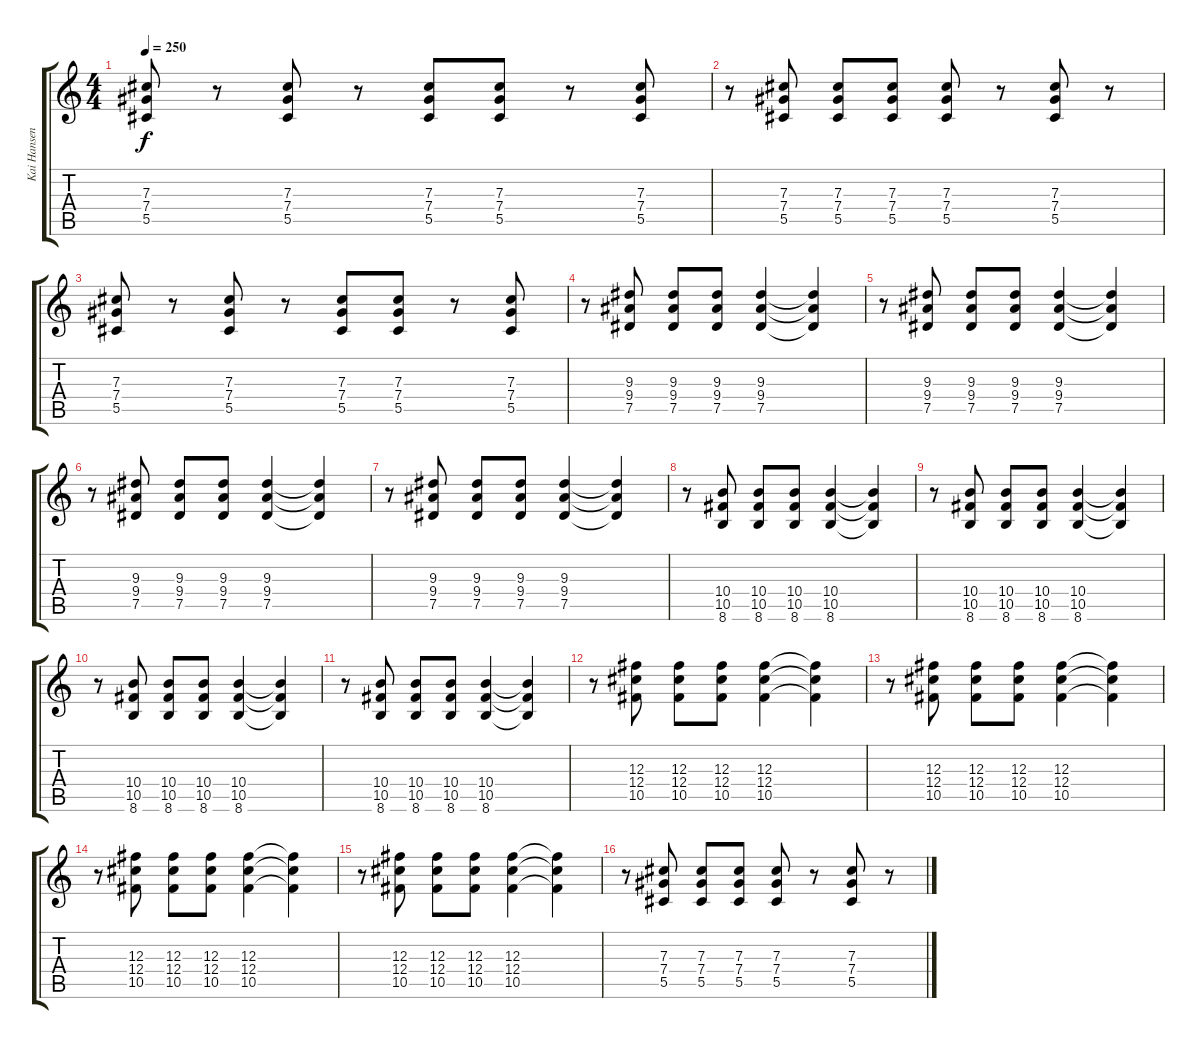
\track ("Kai Hansen" "Kai Hansen") {instrument electricguitarclean}
\staff {score tabs}
\tuning (Eb4 Bb3 Gb3 Db3 Ab2 Eb2) {hide}
\ts (4 4)
\tempo 250
\clef g2
\ks c
(7.3 7.4 5.5).8{dy f} r.8 (7.3 7.4 5.5).8 r.8 (7.3 7.4 5.5).8 (7.3 7.4 5.5).8 r.8 (7.3 7.4 5.5).8 |
r.8 (7.3 7.4 5.5).8 (7.3 7.4 5.5).8 (7.3 7.4 5.5).8 (7.3 7.4 5.5).8 r.8 (7.3 7.4 5.5).8 r.8 |
(7.3 7.4 5.5).8 r.8 (7.3 7.4 5.5).8 r.8 (7.3 7.4 5.5).8 (7.3 7.4 5.5).8 r.8 (7.3 7.4 5.5).8 |
r.8 (9.3 9.4 7.5).8 (9.3 9.4 7.5).8 (9.3 9.4 7.5).8 (9.3 9.4 7.5).4 (9.3{t} 9.4{t} 7.5{t}).4 |
r.8 (9.3 9.4 7.5).8 (9.3 9.4 7.5).8 (9.3 9.4 7.5).8 (9.3 9.4 7.5).4 (9.3{t} 9.4{t} 7.5{t}).4 |
r.8 (9.3 9.4 7.5).8 (9.3 9.4 7.5).8 (9.3 9.4 7.5).8 (9.3 9.4 7.5).4 (9.3{t} 9.4{t} 7.5{t}).4 |
r.8 (9.3 9.4 7.5).8 (9.3 9.4 7.5).8 (9.3 9.4 7.5).8 (9.3 9.4 7.5).4 (9.3{t} 9.4{t} 7.5{t}).4 |
r.8 (10.4 10.5 8.6).8 (10.4 10.5 8.6).8 (10.4 10.5 8.6).8 (10.4 10.5 8.6).4 (10.4{t} 10.5{t} 8.6{t}).4 |
r.8 (10.4 10.5 8.6).8 (10.4 10.5 8.6).8 (10.4 10.5 8.6).8 (10.4 10.5 8.6).4 (10.4{t} 10.5{t} 8.6{t}).4 |
r.8 (10.4 10.5 8.6).8 (10.4 10.5 8.6).8 (10.4 10.5 8.6).8 (10.4 10.5 8.6).4 (10.4{t} 10.5{t} 8.6{t}).4 |
r.8 (10.4 10.5 8.6).8 (10.4 10.5 8.6).8 (10.4 10.5 8.6).8 (10.4 10.5 8.6).4 (10.4{t} 10.5{t} 8.6{t}).4 |
r.8 (12.3 12.4 10.5).8 (12.3 12.4 10.5).8 (12.3 12.4 10.5).8 (12.3 12.4 10.5).4 (12.3{t} 12.4{t} 10.5{t}).4 |
r.8 (12.3 12.4 10.5).8 (12.3 12.4 10.5).8 (12.3 12.4 10.5).8 (12.3 12.4 10.5).4 (12.3{t} 12.4{t} 10.5{t}).4 |
r.8 (12.3 12.4 10.5).8 (12.3 12.4 10.5).8 (12.3 12.4 10.5).8 (12.3 12.4 10.5).4 (12.3{t} 12.4{t} 10.5{t}).4 |
r.8 (12.3 12.4 10.5).8 (12.3 12.4 10.5).8 (12.3 12.4 10.5).8 (12.3 12.4 10.5).4 (12.3{t} 12.4{t} 10.5{t}).4 |
r.8 (7.3 7.4 5.5).8 (7.3 7.4 5.5).8 (7.3 7.4 5.5).8 (7.3 7.4 5.5).8 r.8 (7.3 7.4 5.5).8 r.8
